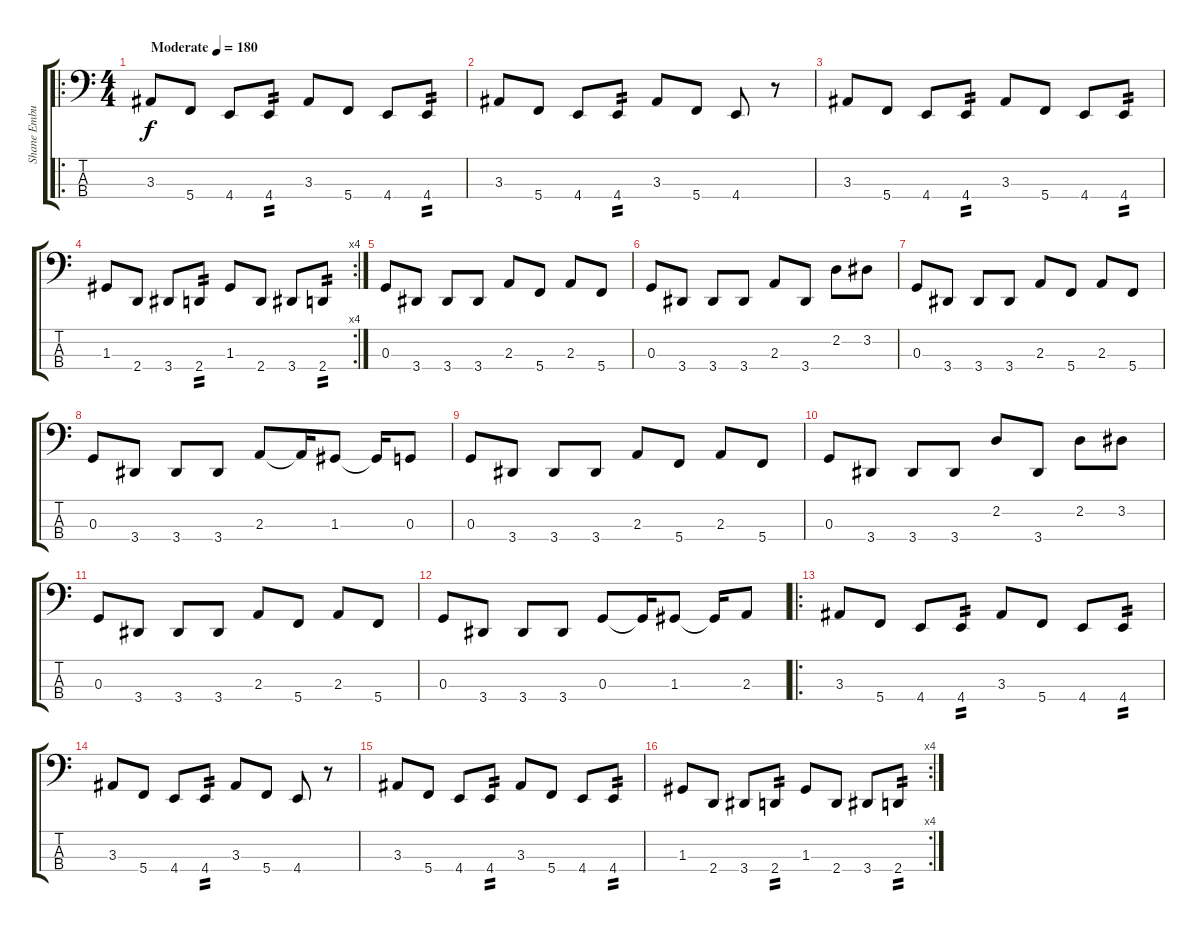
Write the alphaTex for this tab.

\track ("Shane Embury" "Shane Embu") {instrument electricbasspick}
\staff {score tabs}
\tuning (F2 C2 G1 C1) {hide}
\ro
\ts (4 4)
\tempo (180 "Moderate")
\clef f4
\ks c
3.3.8{dy f instrument electricbasspick} 5.4.8 4.4.8 4.4.8{tp 2} 3.3.8 5.4.8 4.4.8 4.4.8{tp 2} |
3.3.8 5.4.8 4.4.8 4.4.8{tp 2} 3.3.8 5.4.8 4.4.8 r.8 |
3.3.8 5.4.8 4.4.8 4.4.8{tp 2} 3.3.8 5.4.8 4.4.8 4.4.8{tp 2} |
\rc 4
1.3.8 2.4.8 3.4.8 2.4.8{tp 2} 1.3.8 2.4.8 3.4.8 2.4.8{tp 2} |
0.3.8 3.4.8 3.4.8 3.4.8 2.3.8 5.4.8 2.3.8 5.4.8 |
0.3.8 3.4.8 3.4.8 3.4.8 2.3.8 3.4.8 2.2.8 3.2.8 |
0.3.8 3.4.8 3.4.8 3.4.8 2.3.8 5.4.8 2.3.8 5.4.8 |
0.3.8 3.4.8 3.4.8 3.4.8 2.3.8 2.3{t}.16 1.3.8 1.3{t}.16 0.3.8 |
0.3.8 3.4.8 3.4.8 3.4.8 2.3.8 5.4.8 2.3.8 5.4.8 |
0.3.8 3.4.8 3.4.8 3.4.8 2.2.8 3.4.8 2.2.8 3.2.8 |
0.3.8 3.4.8 3.4.8 3.4.8 2.3.8 5.4.8 2.3.8 5.4.8 |
0.3.8 3.4.8 3.4.8 3.4.8 0.3.8 0.3{t}.16 1.3.8 1.3{t}.16 2.3.8 |
\ro
3.3.8 5.4.8 4.4.8 4.4.8{tp 2} 3.3.8 5.4.8 4.4.8 4.4.8{tp 2} |
3.3.8 5.4.8 4.4.8 4.4.8{tp 2} 3.3.8 5.4.8 4.4.8 r.8 |
3.3.8 5.4.8 4.4.8 4.4.8{tp 2} 3.3.8 5.4.8 4.4.8 4.4.8{tp 2} |
\rc 4
1.3.8 2.4.8 3.4.8 2.4.8{tp 2} 1.3.8 2.4.8 3.4.8 2.4.8{tp 2}
